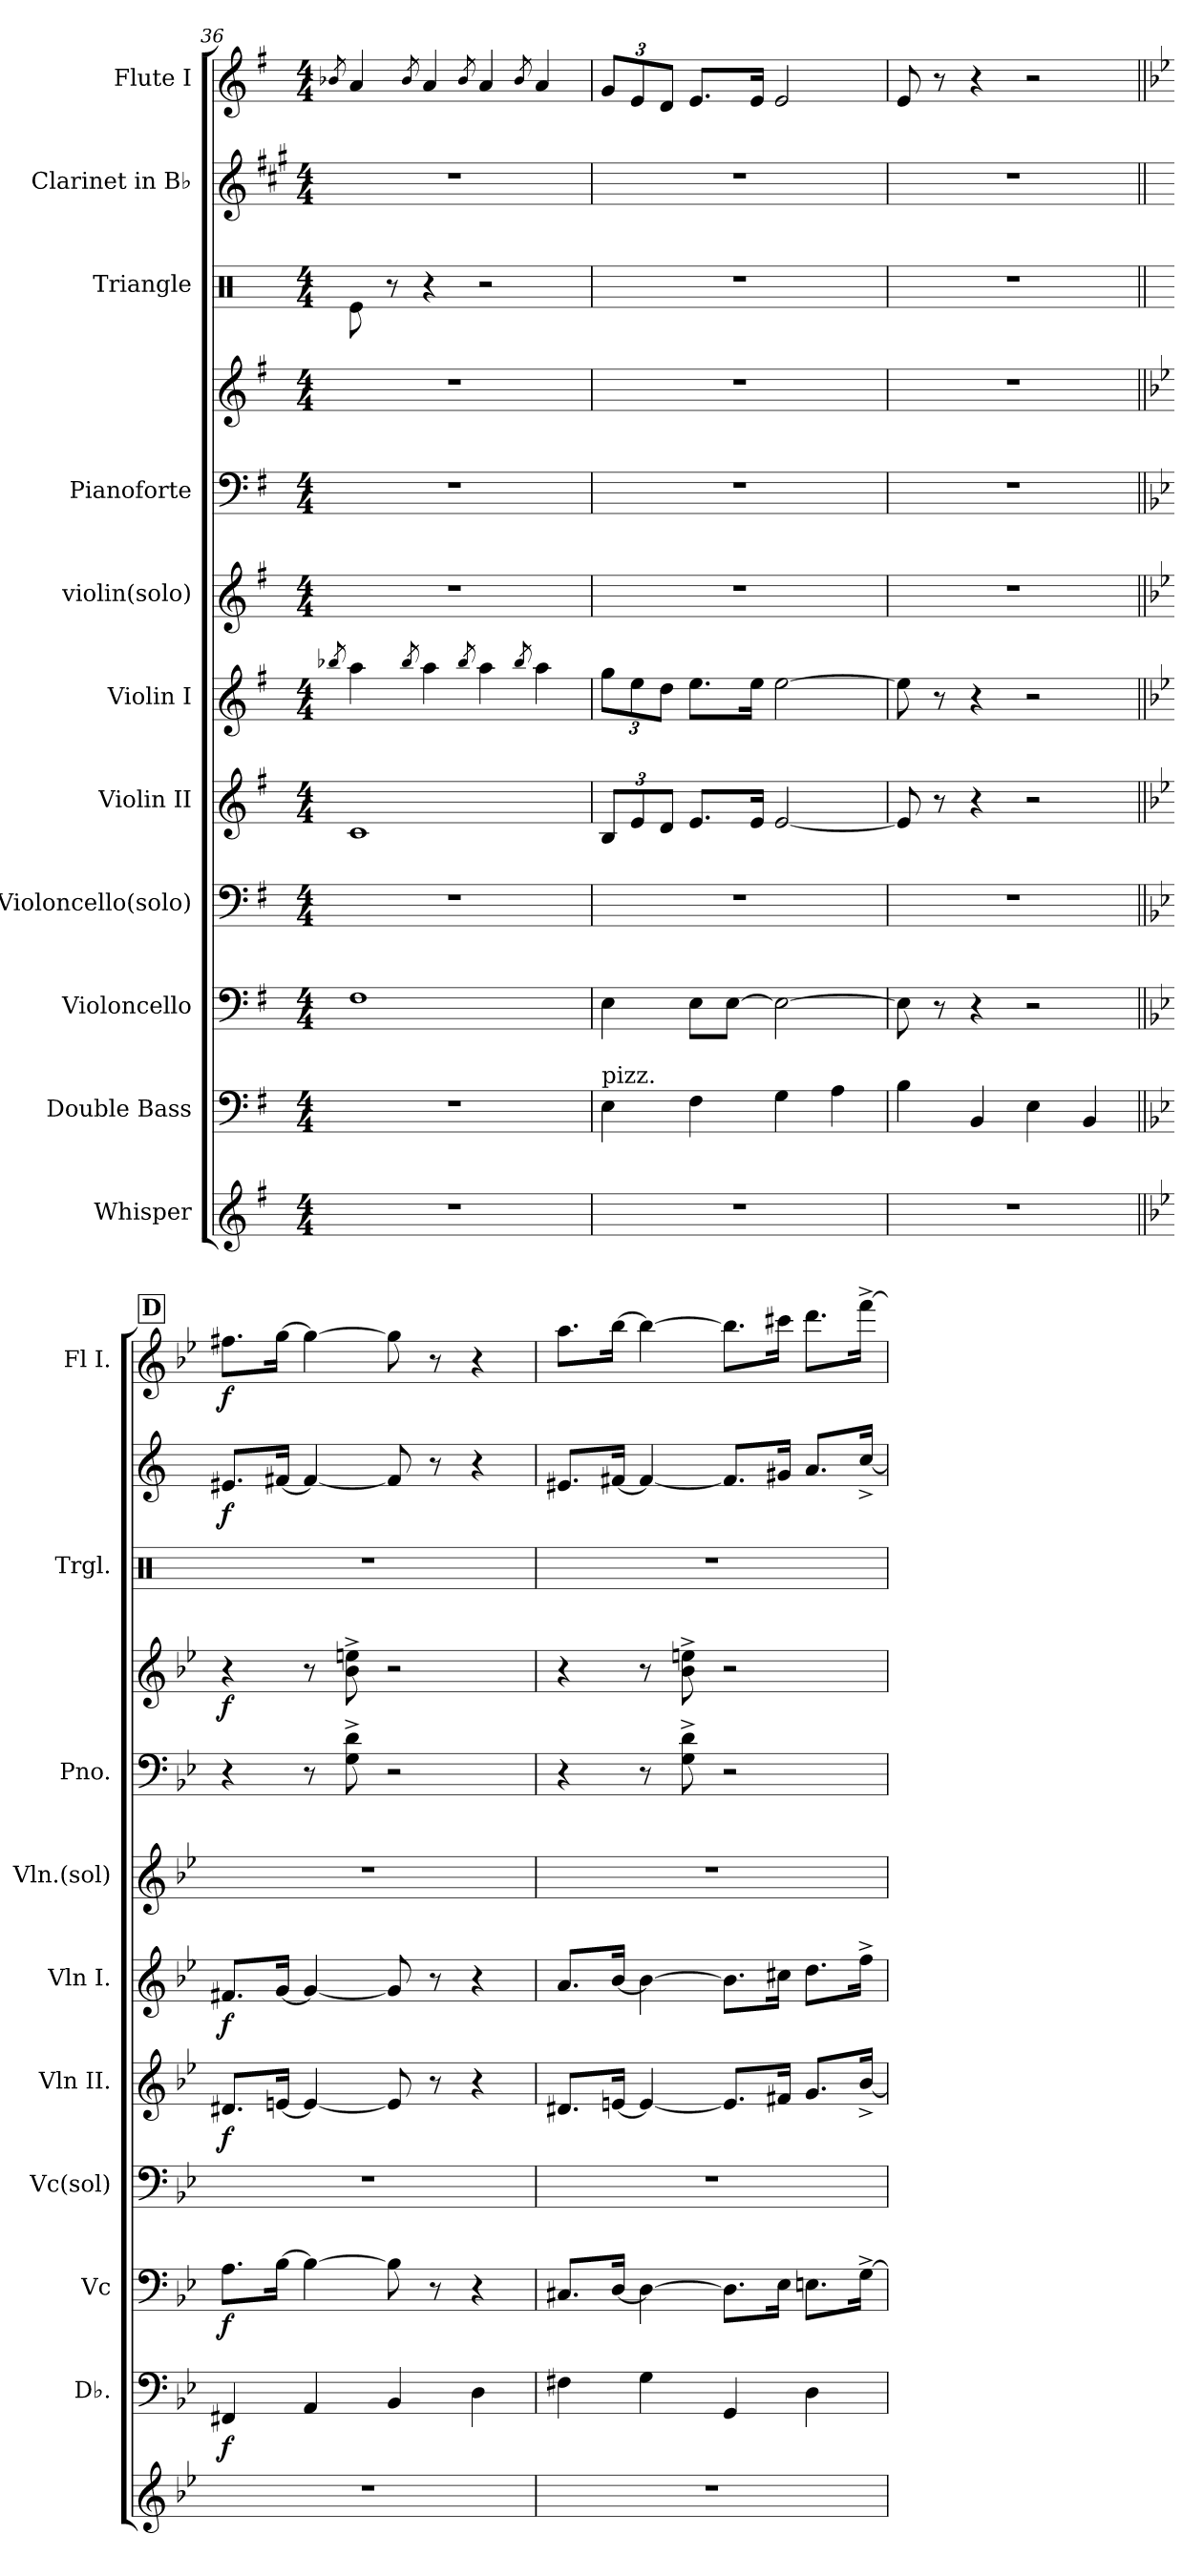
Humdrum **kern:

**kern	**kern	**dynam	**kern	**dynam	**kern	**kern	**dynam	**kern	**dynam	**kern	**kern	**kern	**dynam	**kern	**kern	**dynam	**kern	**dynam
*part11	*part10	*part10	*part9	*part9	*part8	*part7	*part7	*part6	*part6	*part5	*part4	*part4	*part4	*part3	*part2	*part2	*part1	*part1
*staff12	*staff11	*staff11	*staff10	*staff10	*staff9	*staff8	*staff8	*staff7	*staff7	*staff6	*staff5	*staff4	*staff4/5	*staff3	*staff2	*staff2	*staff1	*staff1
*I"Whisper	*I"Double Bass	*	*I"Violoncello	*	*I"Violoncello(solo)	*I"Violin II	*	*I"Violin I	*	*I"violin(solo)	*I"Pianoforte	*	*	*I"Triangle	*I"Clarinet in B♭	*	*I"Flute I	*
*	*I'Db.	*	*I'Vc	*	*I'Vc(sol)	*I'Vln II.	*	*I'Vln I.	*	*I'Vln.(sol)	*I'Pno.	*	*	*I'Trgl.	*	*	*I'Fl I.	*
!!LO:PB:g=z
*clefG2	*clefF4	*	*clefF4	*	*clefF4	*clefG2	*	*clefG2	*	*clefG2	*clefF4	*clefG2	*	*clefX	*clefG2	*	*clefG2	*
*	*ITrd7c12	*	*	*	*	*	*	*	*	*	*	*	*	*	*ITrd1c2	*	*	*
*k[f#]	*k[f#]	*	*k[f#]	*	*k[f#]	*k[f#]	*	*k[f#]	*	*k[f#]	*k[f#]	*k[f#]	*	*k[]	*k[f#]	*	*k[f#]	*
*M4/4	*M4/4	*	*M4/4	*	*M4/4	*M4/4	*	*M4/4	*	*M4/4	*M4/4	*M4/4	*	*M4/4	*M4/4	*	*M4/4	*
=36	=36	=36	=36	=36	=36	=36	=36	=36	=36	=36	=36	=36	=36	=36	=36	=36	=36	=36
.	.	.	.	.	.	.	.	8qbb-X/	.	.	.	.	.	.	.	.	8qb-X/	.
1r	1r	.	1F#	.	1r	1c	.	4aa\	.	1r	1r	1r	.	8Re\	1r	.	4a/	.
.	.	.	.	.	.	.	.	.	.	.	.	.	.	8r	.	.	.	.
.	.	.	.	.	.	.	.	8qbb-/	.	.	.	.	.	.	.	.	8qb-/	.
.	.	.	.	.	.	.	.	4aa\	.	.	.	.	.	4r	.	.	4a/	.
.	.	.	.	.	.	.	.	8qbb-/	.	.	.	.	.	.	.	.	8qb-/	.
.	.	.	.	.	.	.	.	4aa\	.	.	.	.	.	2r	.	.	4a/	.
.	.	.	.	.	.	.	.	8qbb-/	.	.	.	.	.	.	.	.	8qb-/	.
.	.	.	.	.	.	.	.	4aa\	.	.	.	.	.	.	.	.	4a/	.
=37	=37	=37	=37	=37	=37	=37	=37	=37	=37	=37	=37	=37	=37	=37	=37	=37	=37	=37
*	*	*	*	*	*	*Xbrackettup	*	*Xbrackettup	*	*	*	*	*	*	*	*	*Xbrackettup	*
!	!LO:TX:a:t=pizz.	!	!	!	!	!	!	!	!	!	!	!	!	!	!	!	!	!
1r	4EE\	.	4E\	.	1r	12B/L	.	12gg\L	.	1r	1r	1r	.	1r	1r	.	12g/L	.
.	.	.	.	.	.	12e/	.	12ee\	.	.	.	.	.	.	.	.	12e/	.
.	.	.	.	.	.	12d/J	.	12dd\J	.	.	.	.	.	.	.	.	12d/J	.
.	4FF#\	.	8E\L	.	.	8.e/L	.	8.ee\L	.	.	.	.	.	.	.	.	8.e/L	.
.	.	.	[8E\J	.	.	.	.	.	.	.	.	.	.	.	.	.	.	.
.	.	.	.	.	.	16e/Jk	.	16ee\Jk	.	.	.	.	.	.	.	.	16e/Jk	.
.	4GG\	.	2E\_	.	.	[2e/	.	[2ee\	.	.	.	.	.	.	.	.	2e/	.
.	4AA\	.	.	.	.	.	.	.	.	.	.	.	.	.	.	.	.	.
=38	=38	=38	=38	=38	=38	=38	=38	=38	=38	=38	=38	=38	=38	=38	=38	=38	=38	=38
1r	4BB\	.	8E\]	.	1r	8e/]	.	8ee\]	.	1r	1r	1r	.	1r	1r	.	8e/	.
.	.	.	8r	.	.	8r	.	8r	.	.	.	.	.	.	.	.	8r	.
.	4BBB/	.	4r	.	.	4r	.	4r	.	.	.	.	.	.	.	.	4r	.
.	4EE\	.	2r	.	.	2r	.	2r	.	.	.	.	.	.	.	.	2r	.
.	4BBB/	.	.	.	.	.	.	.	.	.	.	.	.	.	.	.	.	.
!!LO:REH:place=s1:a:B:fs=14:t=D
=39||	=39||	=39||	=39||	=39||	=39||	=39||	=39||	=39||	=39||	=39||	=39||	=39||	=39||	=39||	=39||	=39||	=39||	=39||
*k[b-e-]	*k[b-e-]	*	*k[b-e-]	*	*k[b-e-]	*k[b-e-]	*	*k[b-e-]	*	*k[b-e-]	*k[b-e-]	*k[b-e-]	*	*	*k[b-e-]	*	*k[b-e-]	*
!	!	!LO:DY:b	!	!LO:DY:b	!	!	!LO:DY:b	!	!LO:DY:b	!	!	!	!LO:DY:b	!	!	!LO:DY:b	!	!LO:DY:b
1r	4FFF#X/	f	8.A\L	f	1r	8.d#X/L	f	8.f#X/L	f	1r	4r	4r	f	1r	8.d#X/L	f	8.ff#X\L	f
.	.	.	[16B-\Jk	.	.	[16en/Jk	.	[16g/Jk	.	.	.	.	.	.	[16en/Jk	.	[16gg\Jk	.
.	4AAA/	.	4B-\_	.	.	4e/_	.	4g/_	.	.	8r	8r	.	.	4e/_	.	4gg\_	.
.	.	.	.	.	.	.	.	.	.	.	8G\^ 8d\^	8b-\^ 8een\^	.	.	.	.	.	.
.	4BBB-/	.	8B-\]	.	.	8e/]	.	8g/]	.	.	2r	2r	.	.	8e/]	.	8gg\]	.
.	.	.	8r	.	.	8r	.	8r	.	.	.	.	.	.	8r	.	8r	.
.	4DD\	.	4r	.	.	4r	.	4r	.	.	.	.	.	.	4r	.	4r	.
!!LO:PB:g=z
=40	=40	=40	=40	=40	=40	=40	=40	=40	=40	=40	=40	=40	=40	=40	=40	=40	=40	=40
1r	4FF#X\	.	8.C#X/L	.	1r	8.d#X/L	.	8.a/L	.	1r	4r	4r	.	1r	8.d#X/L	.	8.aa\L	.
.	.	.	[16D/Jk	.	.	[16en/Jk	.	[16b-/Jk	.	.	.	.	.	.	[16en/Jk	.	[16bb-\Jk	.
.	4GG\	.	4D\_	.	.	4e/_	.	4b-\_	.	.	8r	8r	.	.	4e/_	.	4bb-\_	.
.	.	.	.	.	.	.	.	.	.	.	8G\^ 8d\^	8b-\^ 8een\^	.	.	.	.	.	.
.	4GGG/	.	8.D\L]	.	.	8.e/L]	.	8.b-\L]	.	.	2r	2r	.	.	8.e/L]	.	8.bb-\L]	.
.	.	.	16E-\Jk	.	.	16f#X/Jk	.	16cc#X\Jk	.	.	.	.	.	.	16f#X/Jk	.	16ccc#X\Jk	.
.	4DD\	.	8.En\L	.	.	8.g/L	.	8.dd\L	.	.	.	.	.	.	8.g/L	.	8.ddd\L	.
.	.	.	[16G^\Jk	.	.	[16b-^/Jk	.	16ff^\Jk	.	.	.	.	.	.	[16b-^/Jk	.	[16fff^\Jk	.
=	=	=	=	=	=	=	=	=	=	=	=	=	=	=	=	=	=	=
*-	*-	*-	*-	*-	*-	*-	*-	*-	*-	*-	*-	*-	*-	*-	*-	*-	*-	*-
